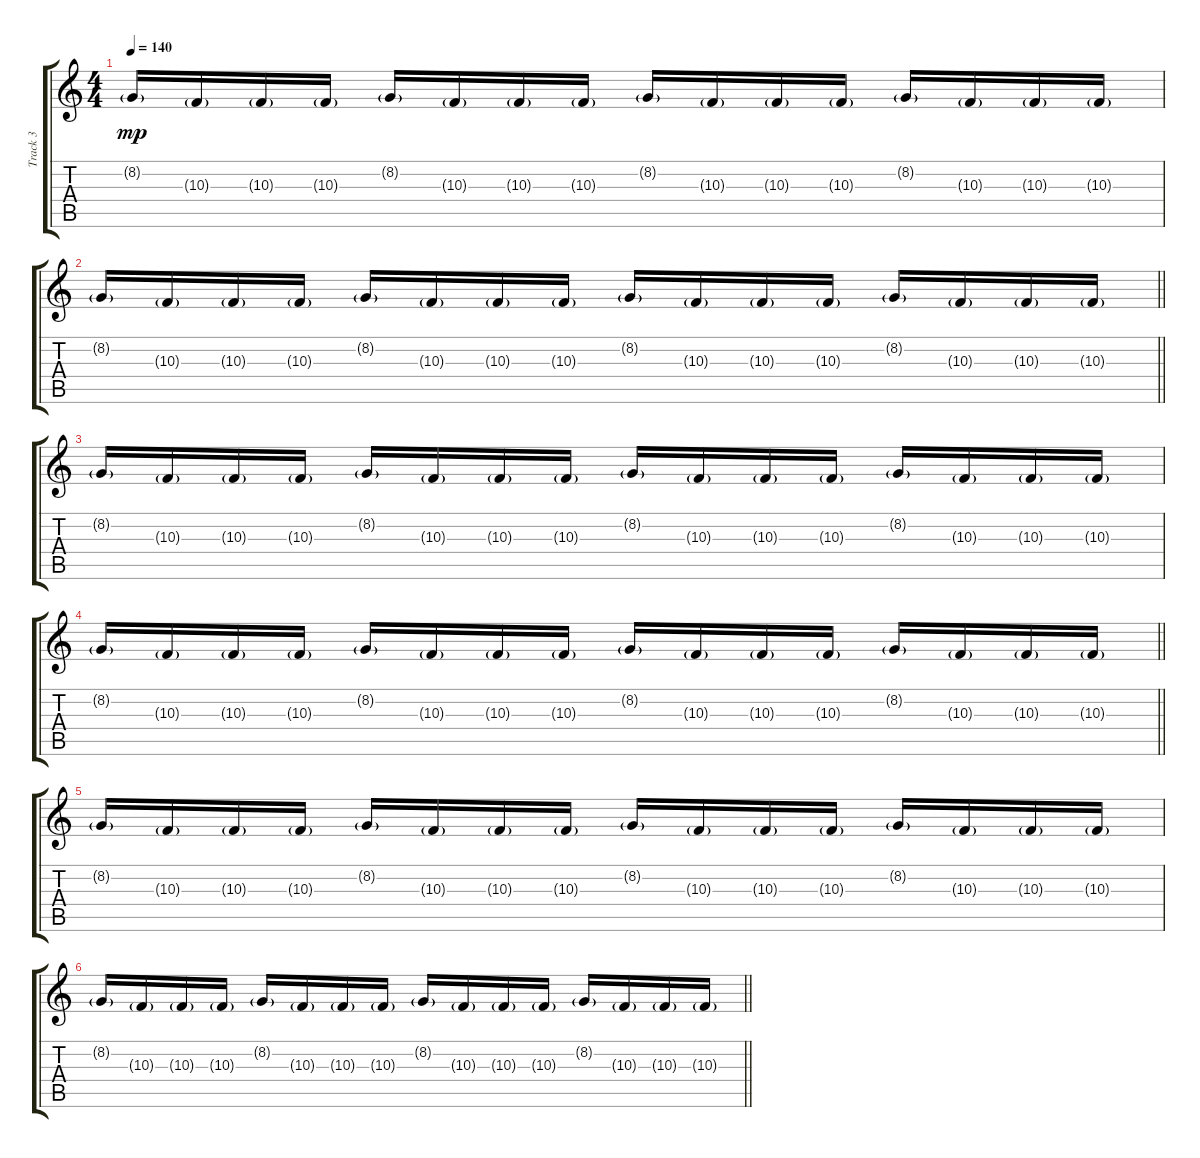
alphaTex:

\track ("Track 3" "Track 3") {instrument clavinet}
\staff {score tabs}
\tuning (E4 B3 G3 D3 A2 E2) {hide}
\ts (4 4)
\tempo 140
\clef g2
\ks c
8.2{g}.16{dy mp} 10.3{g}.16 10.3{g}.16 10.3{g}.16 8.2{g}.16 10.3{g}.16 10.3{g}.16 10.3{g}.16 8.2{g}.16 10.3{g}.16 10.3{g}.16 10.3{g}.16 8.2{g}.16 10.3{g}.16 10.3{g}.16 10.3{g}.16 |
\barLineRight lightlight
8.2{g}.16 10.3{g}.16 10.3{g}.16 10.3{g}.16 8.2{g}.16 10.3{g}.16 10.3{g}.16 10.3{g}.16 8.2{g}.16 10.3{g}.16 10.3{g}.16 10.3{g}.16 8.2{g}.16 10.3{g}.16 10.3{g}.16 10.3{g}.16 |
8.2{g}.16 10.3{g}.16 10.3{g}.16 10.3{g}.16 8.2{g}.16 10.3{g}.16 10.3{g}.16 10.3{g}.16 8.2{g}.16 10.3{g}.16 10.3{g}.16 10.3{g}.16 8.2{g}.16 10.3{g}.16 10.3{g}.16 10.3{g}.16 |
\barLineRight lightlight
8.2{g}.16 10.3{g}.16 10.3{g}.16 10.3{g}.16 8.2{g}.16 10.3{g}.16 10.3{g}.16 10.3{g}.16 8.2{g}.16 10.3{g}.16 10.3{g}.16 10.3{g}.16 8.2{g}.16 10.3{g}.16 10.3{g}.16 10.3{g}.16 |
8.2{g}.16 10.3{g}.16 10.3{g}.16 10.3{g}.16 8.2{g}.16 10.3{g}.16 10.3{g}.16 10.3{g}.16 8.2{g}.16 10.3{g}.16 10.3{g}.16 10.3{g}.16 8.2{g}.16 10.3{g}.16 10.3{g}.16 10.3{g}.16 |
\barLineRight lightlight
8.2{g}.16 10.3{g}.16 10.3{g}.16 10.3{g}.16 8.2{g}.16 10.3{g}.16 10.3{g}.16 10.3{g}.16 8.2{g}.16 10.3{g}.16 10.3{g}.16 10.3{g}.16 8.2{g}.16 10.3{g}.16 10.3{g}.16 10.3{g}.16
